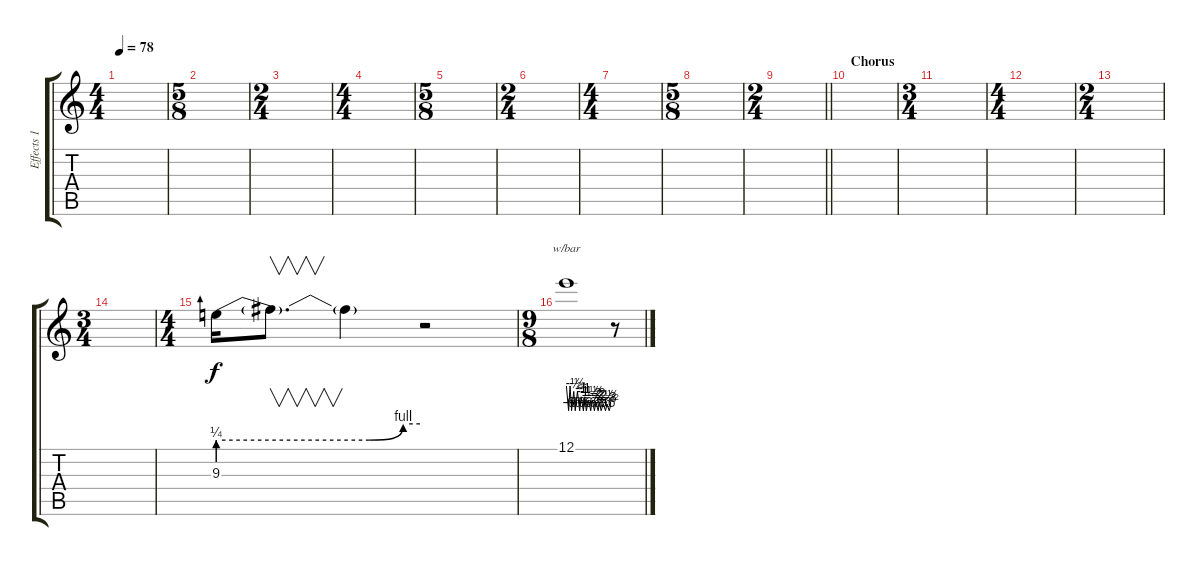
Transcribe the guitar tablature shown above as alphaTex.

\track ("Effects 1" "Effects 1") {instrument overdrivenguitar}
\staff {score tabs}
\tuning (E4 B3 G3 D3 A2 E2) {hide}
\ts (4 4)
\tempo 78
\clef g2
\ks c
|
\ts (5 8)
|
\ts (2 4)
|
\ts (4 4)
|
\ts (5 8)
|
\ts (2 4)
|
\ts (4 4)
|
\ts (5 8)
|
\ts (2 4)
\barLineRight lightlight
|
\section ("" "Chorus")
|
\ts (3 4)
|
\ts (4 4)
|
\ts (2 4)
|
\ts (3 4)
|
\ts (4 4)
9.3{be (custom 0 1 45 1 55 4 60 4)}.16{volume 12 instrument altosax} 9.3{t}.8{v d} 9.3{t}.4 r.2 |
\ts (9 8)
12.1.1{tbe (custom default 0 0 3 -24 5 0 7 -24 10 -2 12 -24 15 -2 18 -24 20 -4 23 -24 25 -4 27 -24 30 -6 33 -24 35 -6 38 -24 40 -8 43 -24 45 -8 47 -24 50 -10 53 -24 55 -10 58 -24 60 -12) volume 0} r.8
